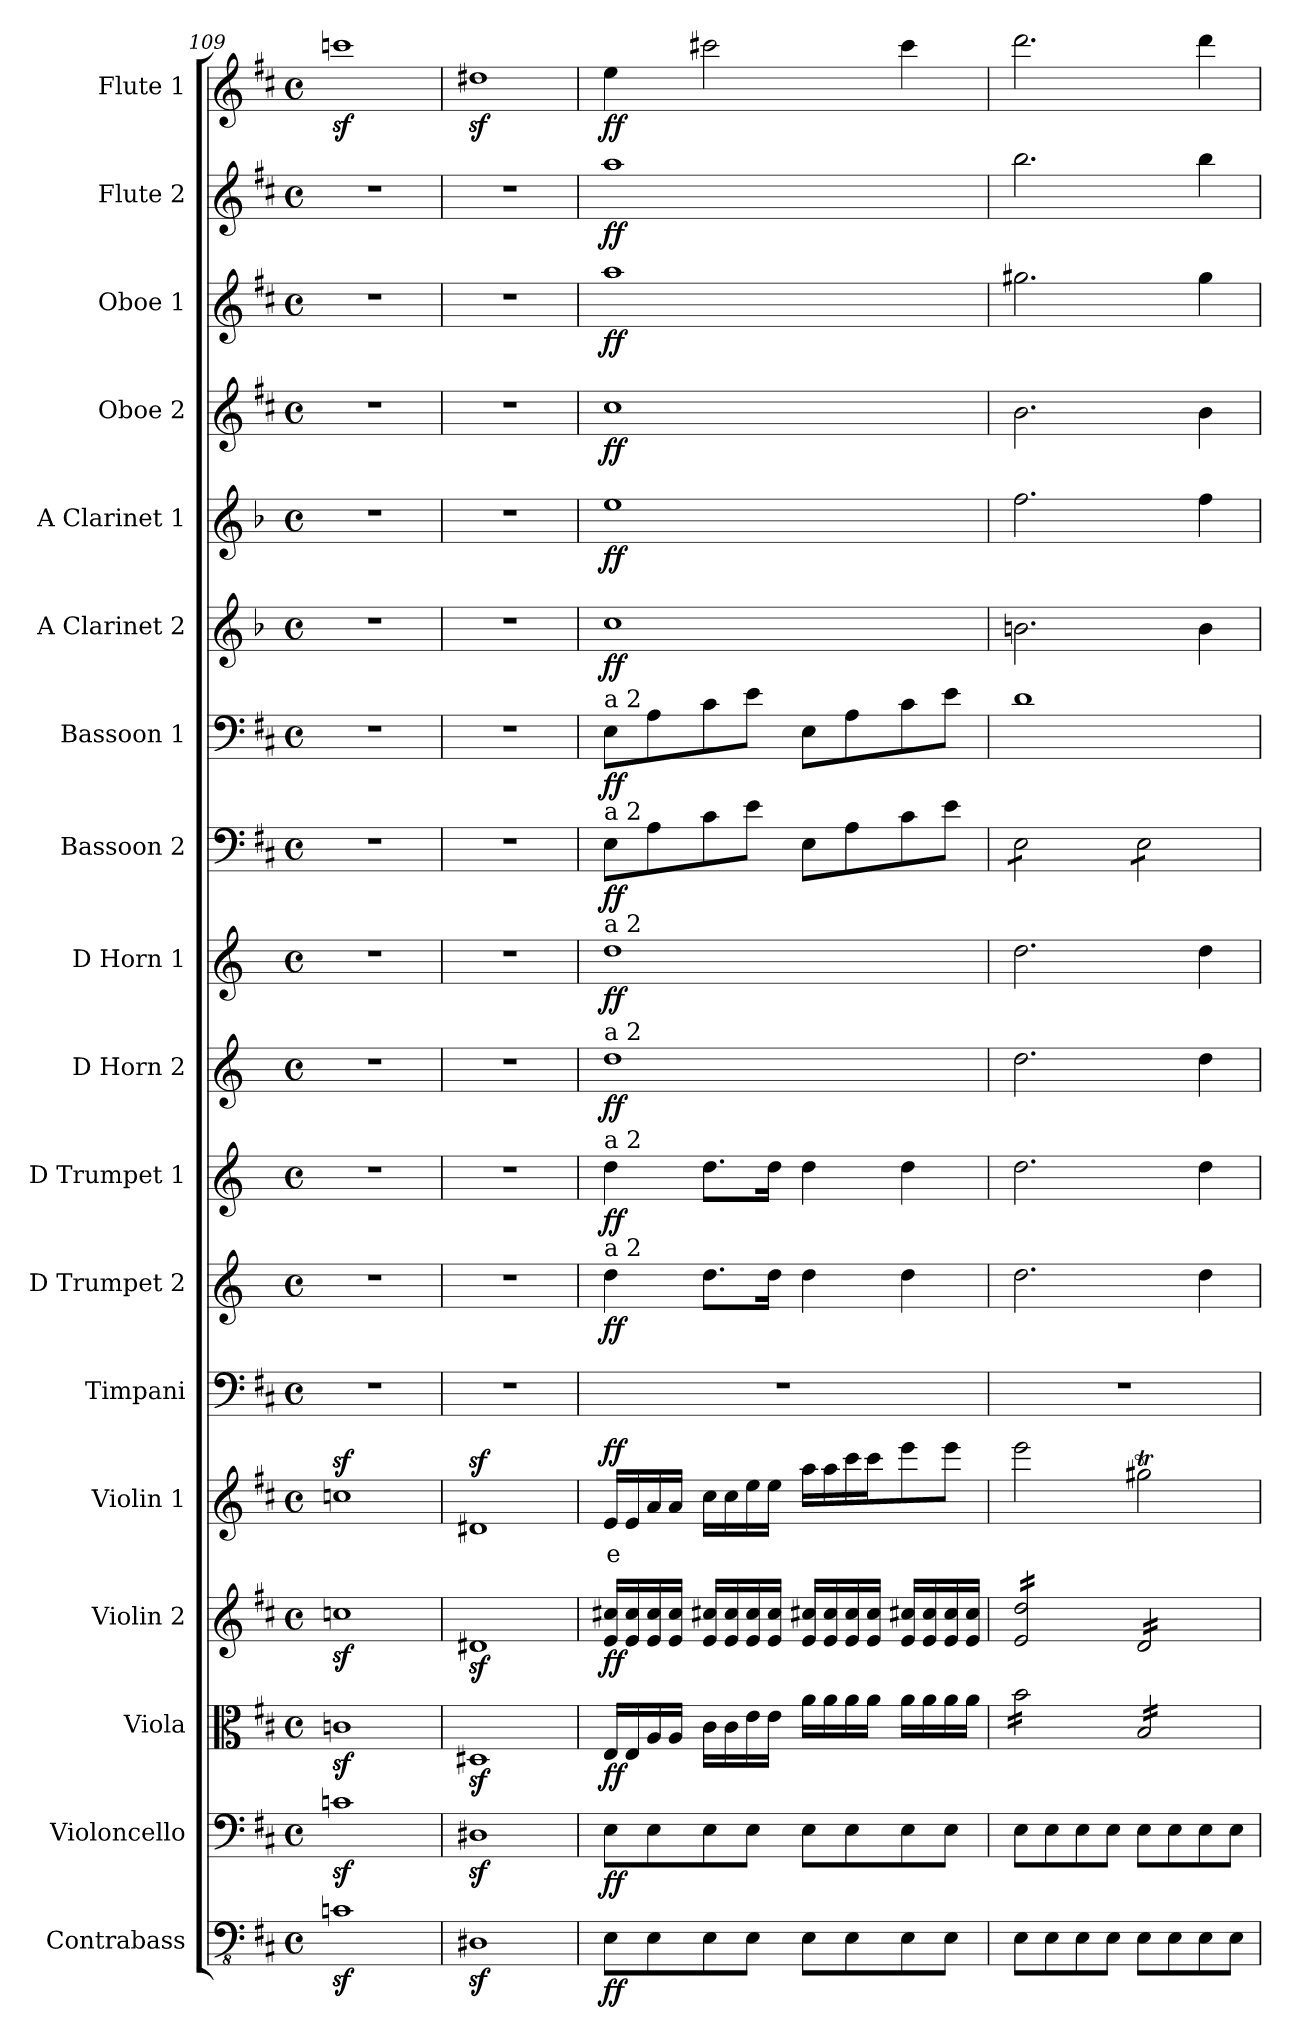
**kern	**dynam	**kern	**dynam	**kern	**dynam	**kern	**dynam	**kern	**text	**dynam	**kern	**kern	**dynam	**kern	**dynam	**kern	**dynam	**kern	**dynam	**kern	**dynam	**kern	**dynam	**kern	**dynam	**kern	**dynam	**kern	**dynam	**kern	**dynam	**kern	**dynam	**kern	**dynam
*part18	*part18	*part17	*part17	*part16	*part16	*part15	*part15	*part14	*part14	*part14	*part13	*part12	*part12	*part11	*part11	*part10	*part10	*part9	*part9	*part8	*part8	*part7	*part7	*part6	*part6	*part5	*part5	*part4	*part4	*part3	*part3	*part2	*part2	*part1	*part1
*staff18	*staff18	*staff17	*staff17	*staff16	*staff16	*staff15	*staff15	*staff14	*staff14	*staff14	*staff13	*staff12	*staff12	*staff11	*staff11	*staff10	*staff10	*staff9	*staff9	*staff8	*staff8	*staff7	*staff7	*staff6	*staff6	*staff5	*staff5	*staff4	*staff4	*staff3	*staff3	*staff2	*staff2	*staff1	*staff1
*I"Contrabass	*	*I"Violoncello	*	*I"Viola	*	*I"Violin 2	*	*I"Violin 1	*	*	*I"Timpani	*I"D Trumpet 2	*	*I"D Trumpet 1	*	*I"D Horn 2	*	*I"D Horn 1	*	*I"Bassoon 2	*	*I"Bassoon 1	*	*I"A Clarinet 2	*	*I"A Clarinet 1	*	*I"Oboe 2	*	*I"Oboe 1	*	*I"Flute 2	*	*I"Flute 1	*
*I'Cb	*	*I'Vc	*	*I'Vla	*	*I'Vln 2	*	*I'Vln 1	*	*	*I'Timp	*I'Tpt 2	*	*I'Tpt 1	*	*I'Hn 2	*	*I'Hn 1	*	*I'Bsn 2	*	*I'Bsn 1	*	*I'Cl 2	*	*I'Cl 1	*	*I'Ob 2	*	*I'Ob 1	*	*I'Fl 2	*	*I'Fl 1	*
*clefFv4	*	*clefF4	*	*clefC3	*	*clefG2	*	*clefG2	*	*	*clefF4	*clefG2	*	*clefG2	*	*clefG2	*	*clefG2	*	*clefF4	*	*clefF4	*	*clefG2	*	*clefG2	*	*clefG2	*	*clefG2	*	*clefG2	*	*clefG2	*
*	*	*	*	*	*	*	*	*	*	*	*	*ITrd-1c-2	*	*ITrd-1c-2	*	*ITrd6c10	*	*ITrd6c10	*	*	*	*	*	*ITrd2c3	*	*ITrd2c3	*	*	*	*	*	*	*	*	*
*k[f#c#]	*	*k[f#c#]	*	*k[f#c#]	*	*k[f#c#]	*	*k[f#c#]	*	*	*k[f#c#]	*k[f#c#]	*	*k[f#c#]	*	*k[f#c#]	*	*k[f#c#]	*	*k[f#c#]	*	*k[f#c#]	*	*k[f#c#]	*	*k[f#c#]	*	*k[f#c#]	*	*k[f#c#]	*	*k[f#c#]	*	*k[f#c#]	*
*M4/4	*	*M4/4	*	*M4/4	*	*M4/4	*	*M4/4	*	*	*M4/4	*M4/4	*	*M4/4	*	*M4/4	*	*M4/4	*	*M4/4	*	*M4/4	*	*M4/4	*	*M4/4	*	*M4/4	*	*M4/4	*	*M4/4	*	*M4/4	*
*met(c)	*	*met(c)	*	*met(c)	*	*met(c)	*	*met(c)	*	*	*met(c)	*met(c)	*	*met(c)	*	*met(c)	*	*met(c)	*	*met(c)	*	*met(c)	*	*met(c)	*	*met(c)	*	*met(c)	*	*met(c)	*	*met(c)	*	*met(c)	*
=109	=109	=109	=109	=109	=109	=109	=109	=109	=109	=109	=109	=109	=109	=109	=109	=109	=109	=109	=109	=109	=109	=109	=109	=109	=109	=109	=109	=109	=109	=109	=109	=109	=109	=109	=109
1Cnz<	.	1cnz<	.	1cnz<	.	1ccnz<	.	1ccnz<	.	.	1r	1r	.	1r	.	1r	.	1r	.	1r	.	1r	.	1r	.	1r	.	1r	.	1r	.	1r	.	1cccnz<	.
=110	=110	=110	=110	=110	=110	=110	=110	=110	=110	=110	=110	=110	=110	=110	=110	=110	=110	=110	=110	=110	=110	=110	=110	=110	=110	=110	=110	=110	=110	=110	=110	=110	=110	=110	=110
1DD#Xz<	.	1D#Xz<	.	1D#Xz<	.	1d#Xz<	.	1d#Xz<	.	.	1r	1r	.	1r	.	1r	.	1r	.	1r	.	1r	.	1r	.	1r	.	1r	.	1r	.	1r	.	1dd#Xz<	.
=111	=111	=111	=111	=111	=111	=111	=111	=111	=111	=111	=111	=111	=111	=111	=111	=111	=111	=111	=111	=111	=111	=111	=111	=111	=111	=111	=111	=111	=111	=111	=111	=111	=111	=111	=111
!	!	!	!	!	!	!	!	!	!	!	!	!	!	!	!	!	!	!	!	!	!	!LO:TX:a:t=a 2	!	!	!	!	!	!	!	!	!	!	!	!	!
!	!	!	!	!	!	!	!	!	!	!	!	!	!	!	!	!	!	!	!	!LO:TX:a:t=a 2	!	!	!	!	!	!	!	!	!	!	!	!	!	!	!
!	!	!	!	!	!	!	!	!	!	!	!	!	!	!	!	!	!	!LO:TX:a:t=a 2	!	!	!	!	!	!	!	!	!	!	!	!	!	!	!	!	!
!	!	!	!	!	!	!	!	!	!	!	!	!	!	!	!	!LO:TX:a:t=a 2	!	!	!	!	!	!	!	!	!	!	!	!	!	!	!	!	!	!	!
!	!	!	!	!	!	!	!	!	!	!	!	!	!	!LO:TX:a:t=a 2	!	!	!	!	!	!	!	!	!	!	!	!	!	!	!	!	!	!	!	!	!
!	!	!	!	!	!	!	!	!	!	!	!	!LO:TX:a:t=a 2	!	!	!	!	!	!	!	!	!	!	!	!	!	!	!	!	!	!	!	!	!	!	!
!	!LO:DY:b	!	!LO:DY:b	!	!LO:DY:b	!	!LO:DY:b	!	!LO:LY:b:color=#FF0000	!LO:DY:b	!	!	!LO:DY:b	!	!LO:DY:b	!	!LO:DY:b	!	!LO:DY:b	!	!LO:DY:b	!	!LO:DY:b	!	!LO:DY:b	!	!LO:DY:b	!	!LO:DY:b	!	!LO:DY:b	!	!LO:DY:b	!	!LO:DY:b
8EE\L	ff	8E\L	ff	16E/LL	ff	16e/ 16cc#X/LL	ff	16e/LL	e	ff	1r	4ee\	ff	4ee\	ff	1e	ff	1e	ff	8E\L	ff	8E\L	ff	1a	ff	1cc#	ff	1cc#	ff	1aa	ff	1aa	ff	4ee\	ff
.	.	.	.	16E/	.	16e/ 16cc#/	.	16e/	.	.	.	.	.	.	.	.	.	.	.	.	.	.	.	.	.	.	.	.	.	.	.	.	.	.	.
8EE\	.	8E\	.	16A/	.	16e/ 16cc#/	.	16a/	.	.	.	.	.	.	.	.	.	.	.	8A\	.	8A\	.	.	.	.	.	.	.	.	.	.	.	.	.
.	.	.	.	16A/JJ	.	16e/ 16cc#/JJ	.	16a/JJ	.	.	.	.	.	.	.	.	.	.	.	.	.	.	.	.	.	.	.	.	.	.	.	.	.	.	.
8EE\	.	8E\	.	16c#\LL	.	16e/ 16cc#X/LL	.	16cc#\LL	.	.	.	8.ee\L	.	8.ee\L	.	.	.	.	.	8c#\	.	8c#\	.	.	.	.	.	.	.	.	.	.	.	2ccc#X\	.
.	.	.	.	16c#\	.	16e/ 16cc#/	.	16cc#\	.	.	.	.	.	.	.	.	.	.	.	.	.	.	.	.	.	.	.	.	.	.	.	.	.	.	.
8EE\J	.	8E\J	.	16e\	.	16e/ 16cc#/	.	16ee\	.	.	.	.	.	.	.	.	.	.	.	8e\J	.	8e\J	.	.	.	.	.	.	.	.	.	.	.	.	.
.	.	.	.	16e\JJ	.	16e/ 16cc#/JJ	.	16ee\JJ	.	.	.	16ee\Jk	.	16ee\Jk	.	.	.	.	.	.	.	.	.	.	.	.	.	.	.	.	.	.	.	.	.
8EE\L	.	8E\L	.	16a\LL	.	16e/ 16cc#X/LL	.	16aa\LL	.	.	.	4ee\	.	4ee\	.	.	.	.	.	8E\L	.	8E\L	.	.	.	.	.	.	.	.	.	.	.	.	.
.	.	.	.	16a\	.	16e/ 16cc#/	.	16aa\	.	.	.	.	.	.	.	.	.	.	.	.	.	.	.	.	.	.	.	.	.	.	.	.	.	.	.
8EE\	.	8E\	.	16a\	.	16e/ 16cc#/	.	16ccc#\	.	.	.	.	.	.	.	.	.	.	.	8A\	.	8A\	.	.	.	.	.	.	.	.	.	.	.	.	.
.	.	.	.	16a\JJ	.	16e/ 16cc#/JJ	.	16ccc#\J	.	.	.	.	.	.	.	.	.	.	.	.	.	.	.	.	.	.	.	.	.	.	.	.	.	.	.
8EE\	.	8E\	.	16a\LL	.	16e/ 16cc#X/LL	.	8eee\	.	.	.	4ee\	.	4ee\	.	.	.	.	.	8c#\	.	8c#\	.	.	.	.	.	.	.	.	.	.	.	4ccc#\	.
.	.	.	.	16a\	.	16e/ 16cc#/	.	.	.	.	.	.	.	.	.	.	.	.	.	.	.	.	.	.	.	.	.	.	.	.	.	.	.	.	.
8EE\J	.	8E\J	.	16a\	.	16e/ 16cc#/	.	8eee\J	.	.	.	.	.	.	.	.	.	.	.	8e\J	.	8e\J	.	.	.	.	.	.	.	.	.	.	.	.	.
.	.	.	.	16a\JJ	.	16e/ 16cc#/JJ	.	.	.	.	.	.	.	.	.	.	.	.	.	.	.	.	.	.	.	.	.	.	.	.	.	.	.	.	.
=112	=112	=112	=112	=112	=112	=112	=112	=112	=112	=112	=112	=112	=112	=112	=112	=112	=112	=112	=112	=112	=112	=112	=112	=112	=112	=112	=112	=112	=112	=112	=112	=112	=112	=112	=112
*	*	*	*	*tremolo	*	*	*	*	*	*	*	*	*	*	*	*	*	*	*	*	*	*	*	*	*	*	*	*	*	*	*	*	*	*	*
*	*	*	*	*	*	*tremolo	*	*	*	*	*	*	*	*	*	*	*	*	*	*	*	*	*	*	*	*	*	*	*	*	*	*	*	*	*
*	*	*	*	*	*	*	*	*	*	*	*	*	*	*	*	*	*	*	*	*tremolo	*	*	*	*	*	*	*	*	*	*	*	*	*	*	*
8EE\L	.	8E\L	.	16b\LL	.	16e/ 16dd/LL	.	2eee\	.	.	1r	2.ee\	.	2.ee\	.	2.e\	.	2.e\	.	8E\L	.	1d	.	2.g#X\	.	2.dd\	.	2.b\	.	2.gg#X\	.	2.bb\	.	2.ddd\	.
.	.	.	.	16b\	.	16e/ 16dd/	.	.	.	.	.	.	.	.	.	.	.	.	.	.	.	.	.	.	.	.	.	.	.	.	.	.	.	.	.
8EE\	.	8E\	.	16b\	.	16e/ 16dd/	.	.	.	.	.	.	.	.	.	.	.	.	.	8E\	.	.	.	.	.	.	.	.	.	.	.	.	.	.	.
.	.	.	.	16b\	.	16e/ 16dd/	.	.	.	.	.	.	.	.	.	.	.	.	.	.	.	.	.	.	.	.	.	.	.	.	.	.	.	.	.
8EE\	.	8E\	.	16b\	.	16e/ 16dd/	.	.	.	.	.	.	.	.	.	.	.	.	.	8E\	.	.	.	.	.	.	.	.	.	.	.	.	.	.	.
.	.	.	.	16b\	.	16e/ 16dd/	.	.	.	.	.	.	.	.	.	.	.	.	.	.	.	.	.	.	.	.	.	.	.	.	.	.	.	.	.
8EE\J	.	8E\J	.	16b\	.	16e/ 16dd/	.	.	.	.	.	.	.	.	.	.	.	.	.	8E\J	.	.	.	.	.	.	.	.	.	.	.	.	.	.	.
.	.	.	.	16b\JJ	.	16e/ 16dd/JJ	.	.	.	.	.	.	.	.	.	.	.	.	.	.	.	.	.	.	.	.	.	.	.	.	.	.	.	.	.
8EE\L	.	8E\L	.	16B/LL	.	16d/LL	.	2gg#Xt\	.	.	.	.	.	.	.	.	.	.	.	8E\L	.	.	.	.	.	.	.	.	.	.	.	.	.	.	.
.	.	.	.	16B/	.	16d/	.	.	.	.	.	.	.	.	.	.	.	.	.	.	.	.	.	.	.	.	.	.	.	.	.	.	.	.	.
8EE\	.	8E\	.	16B/	.	16d/	.	.	.	.	.	.	.	.	.	.	.	.	.	8E\	.	.	.	.	.	.	.	.	.	.	.	.	.	.	.
.	.	.	.	16B/	.	16d/	.	.	.	.	.	.	.	.	.	.	.	.	.	.	.	.	.	.	.	.	.	.	.	.	.	.	.	.	.
8EE\	.	8E\	.	16B/	.	16d/	.	.	.	.	.	4ee\	.	4ee\	.	4e\	.	4e\	.	8E\	.	.	.	4g#\	.	4dd\	.	4b\	.	4gg#\	.	4bb\	.	4ddd\	.
.	.	.	.	16B/	.	16d/	.	.	.	.	.	.	.	.	.	.	.	.	.	.	.	.	.	.	.	.	.	.	.	.	.	.	.	.	.
8EE\J	.	8E\J	.	16B/	.	16d/	.	.	.	.	.	.	.	.	.	.	.	.	.	8E\J	.	.	.	.	.	.	.	.	.	.	.	.	.	.	.
*	*	*	*	*	*	*	*	*	*	*	*	*	*	*	*	*	*	*	*	*Xtremolo	*	*	*	*	*	*	*	*	*	*	*	*	*	*	*
.	.	.	.	16B/JJ	.	16d/JJ	.	.	.	.	.	.	.	.	.	.	.	.	.	.	.	.	.	.	.	.	.	.	.	.	.	.	.	.	.
*	*	*	*	*	*	*Xtremolo	*	*	*	*	*	*	*	*	*	*	*	*	*	*	*	*	*	*	*	*	*	*	*	*	*	*	*	*	*
*	*	*	*	*Xtremolo	*	*	*	*	*	*	*	*	*	*	*	*	*	*	*	*	*	*	*	*	*	*	*	*	*	*	*	*	*	*	*
=	=	=	=	=	=	=	=	=	=	=	=	=	=	=	=	=	=	=	=	=	=	=	=	=	=	=	=	=	=	=	=	=	=	=	=
*-	*-	*-	*-	*-	*-	*-	*-	*-	*-	*-	*-	*-	*-	*-	*-	*-	*-	*-	*-	*-	*-	*-	*-	*-	*-	*-	*-	*-	*-	*-	*-	*-	*-	*-	*-
